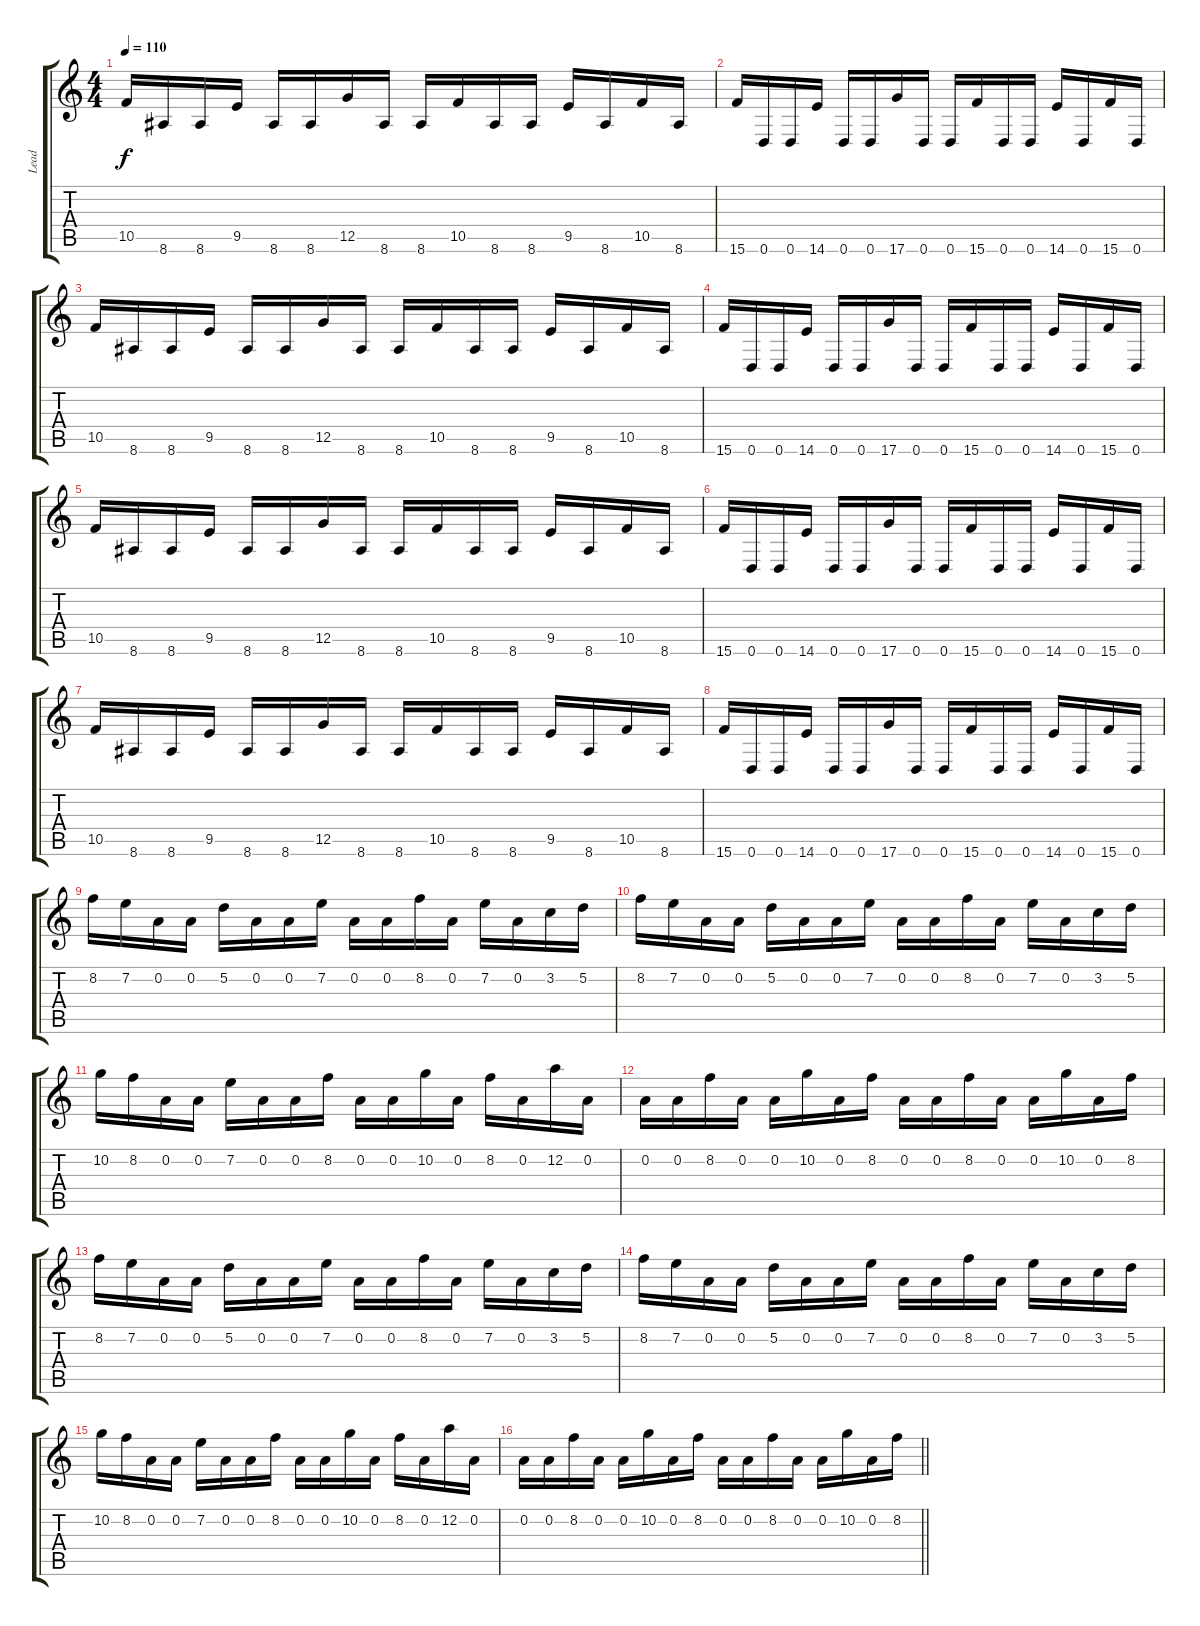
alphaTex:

\track ("Lead" "Lead") {instrument distortionguitar}
\staff {score tabs}
\tuning (D4 A3 F3 C3 G2 D2) {hide}
\ts (4 4)
\tempo 110
\clef g2
\ks c
10.5.16{dy f} 8.6.16 8.6.16 9.5.16 8.6.16 8.6.16 12.5.16 8.6.16 8.6.16 10.5.16 8.6.16 8.6.16 9.5.16 8.6.16 10.5.16 8.6.16 |
15.6.16 0.6.16 0.6.16 14.6.16 0.6.16 0.6.16 17.6.16 0.6.16 0.6.16 15.6.16 0.6.16 0.6.16 14.6.16 0.6.16 15.6.16 0.6.16 |
10.5.16 8.6.16 8.6.16 9.5.16 8.6.16 8.6.16 12.5.16 8.6.16 8.6.16 10.5.16 8.6.16 8.6.16 9.5.16 8.6.16 10.5.16 8.6.16 |
15.6.16 0.6.16 0.6.16 14.6.16 0.6.16 0.6.16 17.6.16 0.6.16 0.6.16 15.6.16 0.6.16 0.6.16 14.6.16 0.6.16 15.6.16 0.6.16 |
10.5.16 8.6.16 8.6.16 9.5.16 8.6.16 8.6.16 12.5.16 8.6.16 8.6.16 10.5.16 8.6.16 8.6.16 9.5.16 8.6.16 10.5.16 8.6.16 |
15.6.16 0.6.16 0.6.16 14.6.16 0.6.16 0.6.16 17.6.16 0.6.16 0.6.16 15.6.16 0.6.16 0.6.16 14.6.16 0.6.16 15.6.16 0.6.16 |
10.5.16 8.6.16 8.6.16 9.5.16 8.6.16 8.6.16 12.5.16 8.6.16 8.6.16 10.5.16 8.6.16 8.6.16 9.5.16 8.6.16 10.5.16 8.6.16 |
15.6.16 0.6.16 0.6.16 14.6.16 0.6.16 0.6.16 17.6.16 0.6.16 0.6.16 15.6.16 0.6.16 0.6.16 14.6.16 0.6.16 15.6.16 0.6.16 |
8.2.16 7.2.16 0.2.16 0.2.16 5.2.16 0.2.16 0.2.16 7.2.16 0.2.16 0.2.16 8.2.16 0.2.16 7.2.16 0.2.16 3.2.16 5.2.16 |
8.2.16 7.2.16 0.2.16 0.2.16 5.2.16 0.2.16 0.2.16 7.2.16 0.2.16 0.2.16 8.2.16 0.2.16 7.2.16 0.2.16 3.2.16 5.2.16 |
10.2.16 8.2.16 0.2.16 0.2.16 7.2.16 0.2.16 0.2.16 8.2.16 0.2.16 0.2.16 10.2.16 0.2.16 8.2.16 0.2.16 12.2.16 0.2.16 |
0.2.16 0.2.16 8.2.16 0.2.16 0.2.16 10.2.16 0.2.16 8.2.16 0.2.16 0.2.16 8.2.16 0.2.16 0.2.16 10.2.16 0.2.16 8.2.16 |
8.2.16 7.2.16 0.2.16 0.2.16 5.2.16 0.2.16 0.2.16 7.2.16 0.2.16 0.2.16 8.2.16 0.2.16 7.2.16 0.2.16 3.2.16 5.2.16 |
8.2.16 7.2.16 0.2.16 0.2.16 5.2.16 0.2.16 0.2.16 7.2.16 0.2.16 0.2.16 8.2.16 0.2.16 7.2.16 0.2.16 3.2.16 5.2.16 |
10.2.16 8.2.16 0.2.16 0.2.16 7.2.16 0.2.16 0.2.16 8.2.16 0.2.16 0.2.16 10.2.16 0.2.16 8.2.16 0.2.16 12.2.16 0.2.16 |
\barLineRight lightlight
0.2.16 0.2.16 8.2.16 0.2.16 0.2.16 10.2.16 0.2.16 8.2.16 0.2.16 0.2.16 8.2.16 0.2.16 0.2.16 10.2.16 0.2.16 8.2.16
